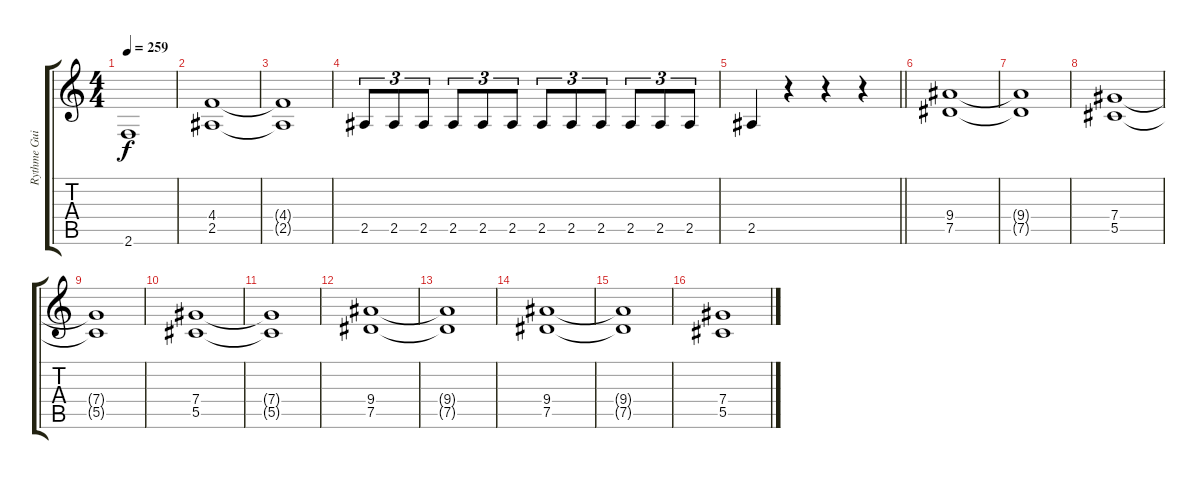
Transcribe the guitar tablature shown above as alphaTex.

\track ("Rythme Guitar" "Rythme Gui") {instrument overdrivenguitar}
\staff {score tabs}
\tuning (Eb4 Bb3 Gb3 Db3 Ab2 Eb2) {hide}
\ts (4 4)
\tempo 259
\clef g2
\ks c
2.6{t}.1{dy f} |
(4.4 2.5).1 |
(4.4{t} 2.5{t}).1 |
2.5.8{tu (3 2)} 2.5.8{tu (3 2)} 2.5.8{tu (3 2)} 2.5.8{tu (3 2)} 2.5.8{tu (3 2)} 2.5.8{tu (3 2)} 2.5.8{tu (3 2)} 2.5.8{tu (3 2)} 2.5.8{tu (3 2)} 2.5.8{tu (3 2)} 2.5.8{tu (3 2)} 2.5.8{tu (3 2)} |
\barLineRight lightlight
2.5.4 r.4 r.4 r.4 |
(9.4 7.5).1 |
(9.4{t} 7.5{t}).1 |
(7.4 5.5).1 |
(7.4{t} 5.5{t}).1 |
(7.4 5.5).1 |
(7.4{t} 5.5{t}).1 |
(9.4 7.5).1 |
(9.4{t} 7.5{t}).1 |
(9.4 7.5).1 |
(9.4{t} 7.5{t}).1 |
(7.4 5.5).1
